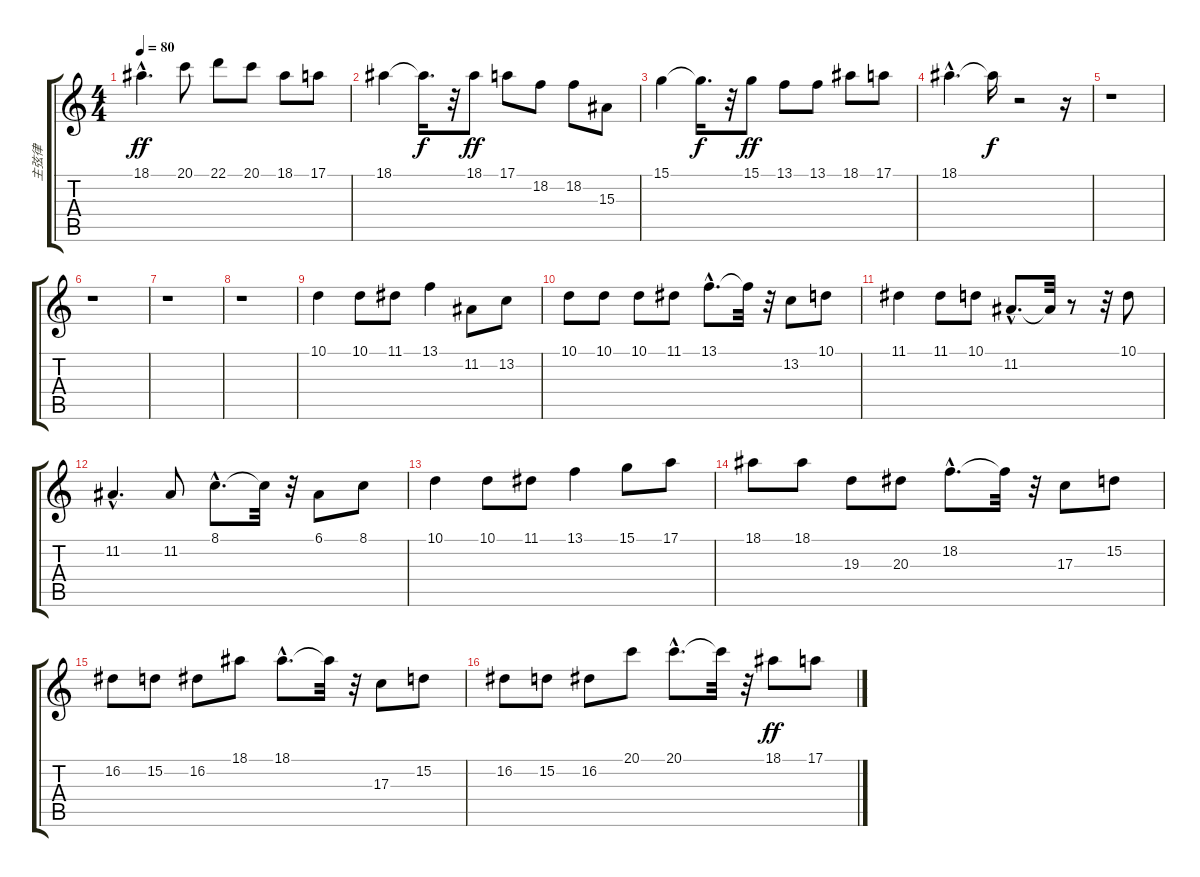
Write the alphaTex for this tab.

\track ("主弦律" "主弦律") {instrument piccolo}
\staff {score tabs}
\tuning (E4 B3 G3 D3 A2 E2) {hide}
\ts (4 4)
\tempo 80
\clef g2
\ks c
18.1{hac}.4{d dy ff} 20.1.8 22.1.8 20.1.8 18.1.8 17.1.8 |
18.1.4 18.1{t}.16{d dy f} r.32 18.1.8{dy ff} 17.1.8 18.2.8 18.2.8 15.3.8 |
15.1.4 15.1{t}.16{d dy f} r.32 15.1.8{dy ff} 13.1.8 13.1.8 18.1.8 17.1.8 |
18.1{hac}.4{d} 18.1{t}.16{dy f} r.2 r.16 |
r.1 |
r.1 |
r.1 |
r.1 |
10.1.4 10.1.8 11.1.8 13.1.4 11.2.8 13.2.8 |
10.1.8 10.1.8 10.1.8 11.1.8 13.1{hac}.8{d} 13.1{t}.32 r.32 13.2.8 10.1.8 |
11.1.4 11.1.8 10.1.8 11.2{hac}.8{d} 11.2{t}.32 r.8 r.32 10.1.8 |
11.2{hac}.4{d} 11.2.8 8.1{hac}.8{d} 8.1{t}.32 r.32 6.1.8 8.1.8 |
10.1.4 10.1.8 11.1.8 13.1.4 15.1.8 17.1.8 |
18.1.8 18.1.8 19.3.8 20.3.8 18.2{hac}.8{d} 18.2{t}.32 r.32 17.3.8 15.2.8 |
16.2.8 15.2.8 16.2.8 18.1.8 18.1{hac}.8{d} 18.1{t}.32 r.32 17.3.8 15.2.8 |
16.2.8 15.2.8 16.2.8 20.1.8 20.1{hac}.8{d} 20.1{t}.32 r.32 18.1.8{dy ff} 17.1.8
